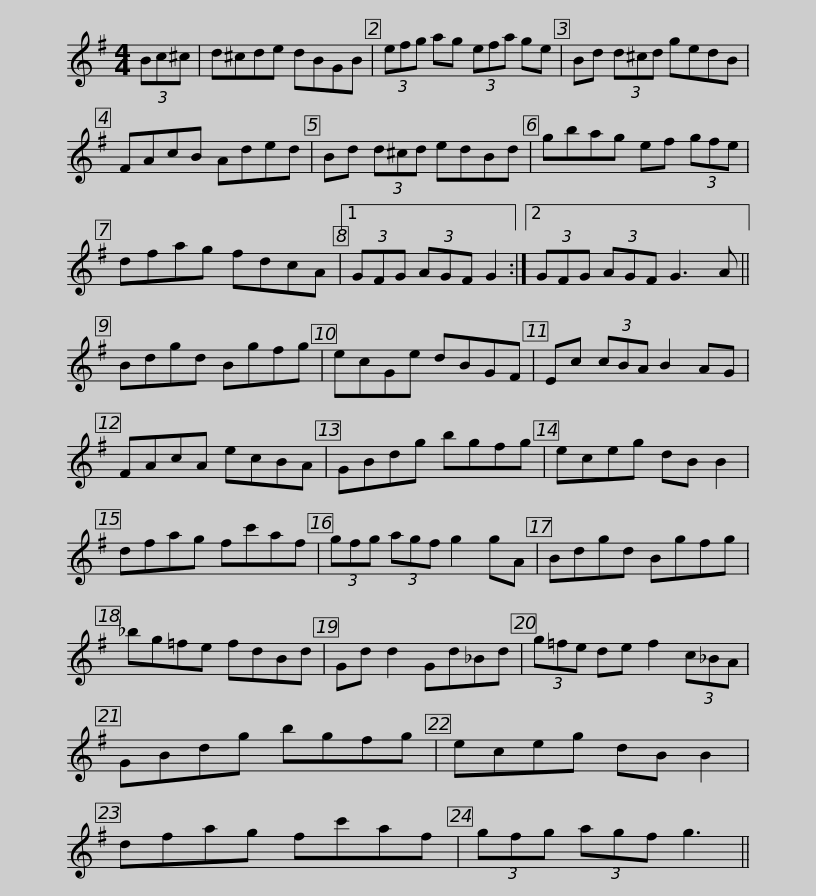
X:1
L:1/8
M:4/4
I:linebreak $
K:G
V:1 treble
V:1
 (3Bc^c | d^cde dBGB | (3efg ag (3efa ge | Bd (3d^cd gedB | FAcB Aded |$ %5
 Bd (3d^cd edBd | gbag ef (3gfe | dfag fdcA |1 (3GFG (3AGF G2 :|2 (3GFG (3AGF G3 A ||$ %10
 Bdgd Bgfg | ecGe dBGF | Ec (3cBA B2 AG | FAcA ecBA | GBdg bgfg |$ %15
 eceg dB B2 | dfag fc'af | (3gfg (3agf g2 gA | Bdgd Bgfg | _bg=fe fdBd |$ %20
 Gd d2 Gd_Bd | (3g=fe de f2 (3c_BA | GBdg bgfg | eceg dB B2 | dfag fc'af |$ %25
 (3gfg (3agf g3 || %26
